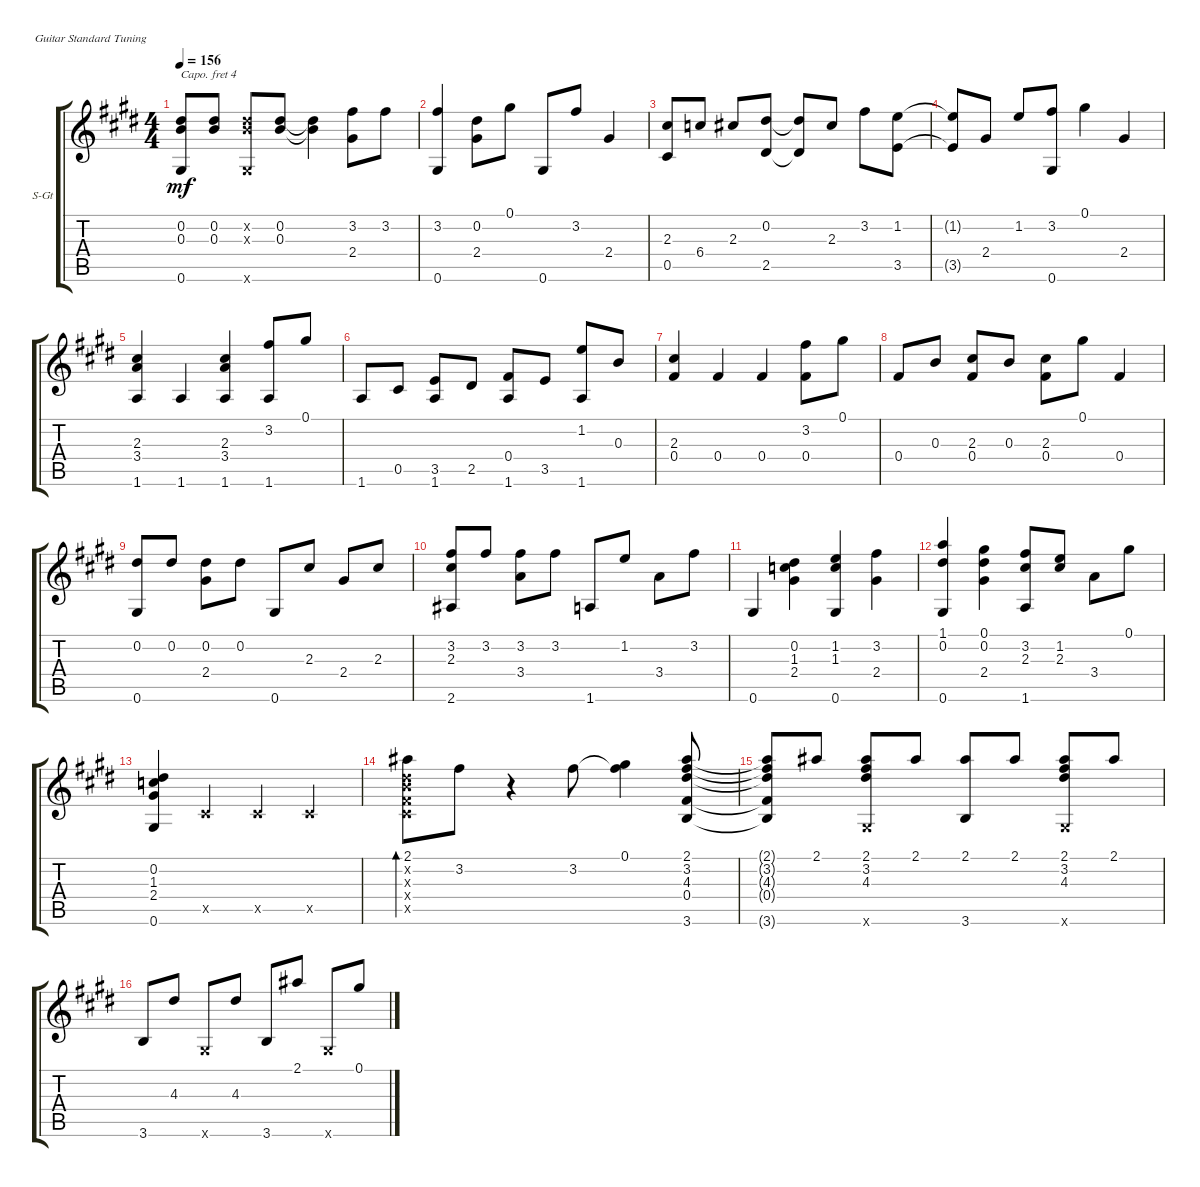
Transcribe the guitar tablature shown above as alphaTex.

\defaultSystemsLayout 4
\bracketExtendMode groupsimilarinstruments
\firstSystemTrackNameOrientation horizontal
\otherSystemsTrackNameOrientation horizontal
\track ("Steel Guitar" "S-Gt") {instrument acousticguitarsteel}
\staff {score tabs}
\capo 4
\tuning (E4 B3 G3 D3 A2 E2)
\ts (4 4)
\tempo 156
\clef g2
\ks c#minor
(0.2 0.3 0.6).8{dy mf} (0.2 0.3).8 (0.3{x} 0.2{x} 0.6{x}).8 (0.2 0.3).8 (0.2{t} 0.3{t}).4 (3.2 2.4).8 3.2.8 |
(3.2 0.6).4 (0.2 2.4).8 0.1.8 0.6.8 3.2.8 2.4.4 |
(2.3 0.5).8 6.4.8 2.3.8 (0.2 2.5).8 (0.2{t} 2.5{t}).8 2.3.8 3.2.8 (1.2 3.5).8 |
(1.2{t} 3.5{t}).8 2.4.8 1.2.8 (3.2 0.6).8 0.1.4 2.4.4 |
(1.6 3.4 2.3).4 1.6.4 (1.6 3.4 2.3).4 (1.6 3.2).8 0.1.8 |
1.6.8 0.5.8 (3.5 1.6).8 2.5.8 (0.4 1.6).8 3.5.8 (1.6 1.2).8 0.3.8 |
(2.3 0.4).4 0.4.4 0.4.4 (0.4 3.2).8 0.1.8 |
0.4.8 0.3.8 (2.3 0.4).8 0.3.8 (2.3 0.4).8 0.1.8 0.4.4 |
(0.2 0.6).8 0.2.8 (0.2 2.4).8 0.2.8 0.6.8 2.3.8 2.4.8 2.3.8 |
(2.3 3.2 2.6).8 3.2.8 (3.2 3.4).8 3.2.8 1.6.8 1.2.8 3.4.8 3.2.8 |
0.6.4 (0.2 1.3 2.4).4 (1.3 1.2 0.6).4 (3.2 2.4).4 |
(0.2 1.1 0.6).4 (0.1 0.2 2.4).4 (3.2 2.3 1.6).8 (1.2 2.3).8 3.4.8 0.1.8 |
(0.2 1.3 2.4 0.6).4 0.5{x}.4 0.5{x}.4 0.5{x}.4 |
(2.1 0.2{x} 0.3{x} 0.4{x} 0.5{x}).8{bd 119} 3.2.8 r.4 3.2.8 (3.2{t} 0.1).4 (2.1 3.2 4.3 0.4 3.6).8 |
(2.1{t} 3.2{t} 4.3{t} 0.4{t} 3.6{t}).8 2.1.8 (2.1 3.2 4.3 0.6{x}).8 2.1.8 (2.1 3.6).8 2.1.8 (2.1 3.2 4.3 0.6{x}).8 2.1.8 |
3.6.8 4.3.8 0.6{x}.8 4.3.8 3.6.8 2.1.8 0.6{x}.8 0.1.8
